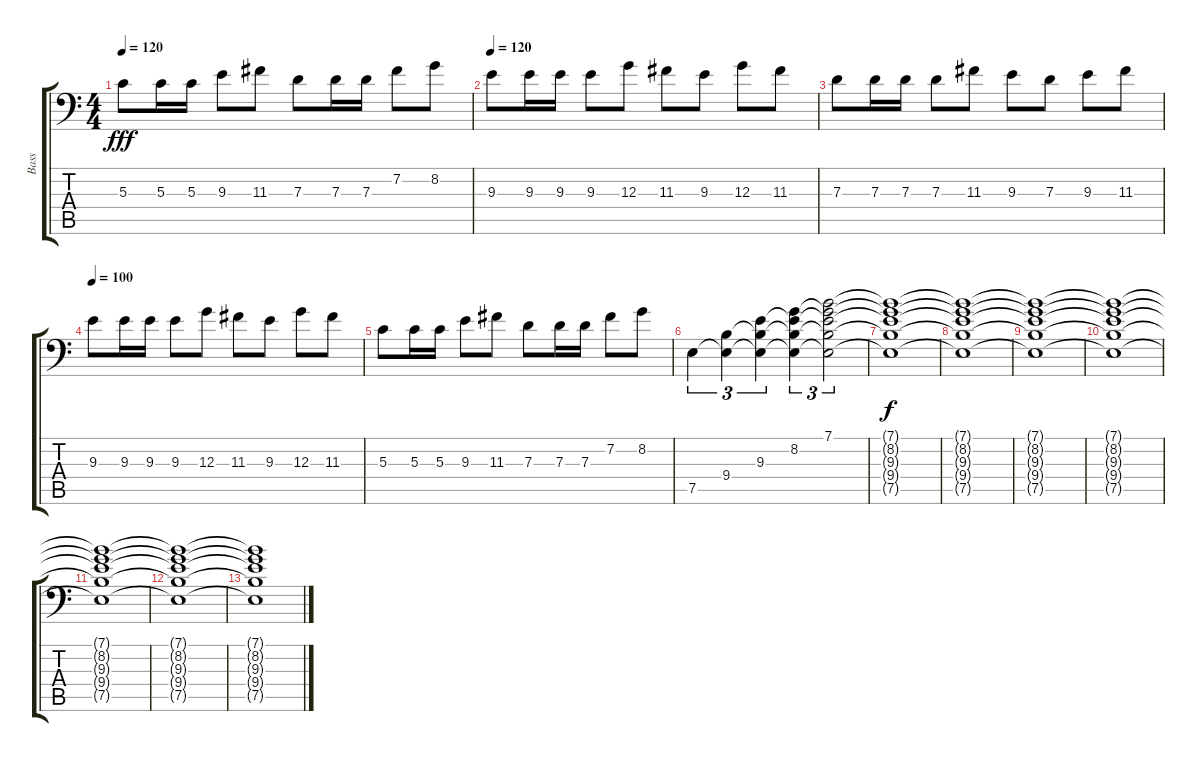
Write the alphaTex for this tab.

\track ("Bass" "Bass") {instrument electricbassfinger}
\staff {score tabs}
\tuning (E3 B2 G2 D2 A1 E1) {hide}
\ts (4 4)
\tempo 120
\clef f4
\ks c
5.3.8{dy fff} 5.3.16 5.3.16 9.3.8 11.3.8 7.3.8 7.3.16 7.3.16 7.2.8 8.2.8 |
\tempo 120
9.3.8 9.3.16 9.3.16 9.3.8 12.3.8 11.3.8 9.3.8 12.3.8 11.3.8 |
7.3.8 7.3.16 7.3.16 7.3.8 11.3.8 9.3.8 7.3.8 9.3.8 11.3.8 |
\tempo 100
9.3.8 9.3.16 9.3.16 9.3.8 12.3.8 11.3.8 9.3.8 12.3.8 11.3.8 |
5.3.8 5.3.16 5.3.16 9.3.8 11.3.8 7.3.8 7.3.16 7.3.16 7.2.8 8.2.8 |
7.5.4{tu (3 2)} (9.4 7.5{t}).4{tu (3 2)} (9.3 9.4{t} 7.5{t}).4{tu (3 2)} (8.2 9.3{t} 9.4{t} 7.5{t}).4{tu (3 2)} (7.1 8.2{t} 9.3{t} 9.4{t} 7.5{t}).2{tu (3 2)} |
(7.1{t} 8.2{t} 9.3{t} 9.4{t} 7.5{t}).1{dy f volume 0} |
(7.1{t} 8.2{t} 9.3{t} 9.4{t} 7.5{t}).1 |
(7.1{t} 8.2{t} 9.3{t} 9.4{t} 7.5{t}).1 |
(7.1{t} 8.2{t} 9.3{t} 9.4{t} 7.5{t}).1 |
(7.1{t} 8.2{t} 9.3{t} 9.4{t} 7.5{t}).1 |
(7.1{t} 8.2{t} 9.3{t} 9.4{t} 7.5{t}).1 |
(7.1{t} 8.2{t} 9.3{t} 9.4{t} 7.5{t}).1
